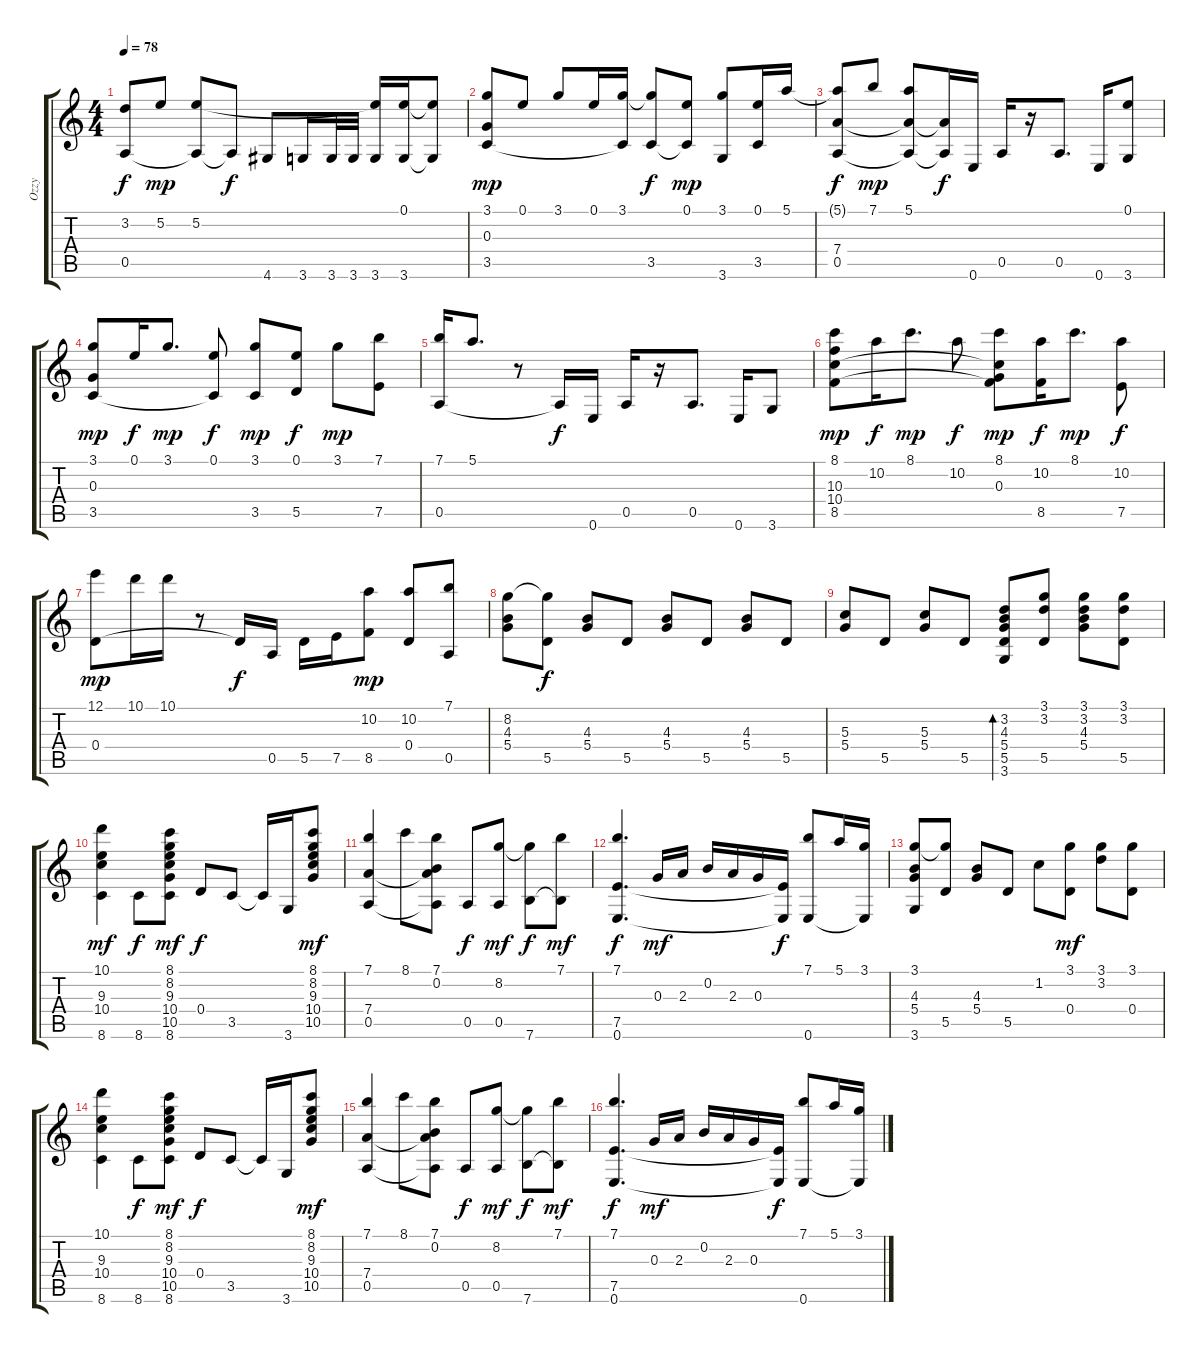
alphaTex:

\track ("Ozzy" "Ozzy") {instrument electricguitarjazz}
\staff {score tabs}
\tuning (E4 B3 G3 D3 A2 E2) {hide}
\ts (4 4)
\tempo 78
\clef g2
\ks c
(3.2 0.5).8{dy f} 5.2.8{dy mp} (5.2 0.5{t}).8 0.5{t}.8{dy f} 4.6.8 3.6.16 3.6.32 3.6.32 (5.2{t} 3.6).16 (0.1 3.6).16 (0.1{t} 3.6{t}).8 |
(3.1 0.3 3.5).8{dy mp} 0.1.8 3.1.8 0.1.16 (3.1 3.5{t}).16 (3.1{t} 3.5).8{dy f} (0.1 3.5{t}).8{dy mp} (3.1 3.6).8 (0.1 3.5).16 5.1.16 |
(5.1{t} 7.4 0.5).8{dy f} 7.1.8{dy mp} (5.1 7.4{t} 0.5{t}).8 (7.4{t} 0.5{t}).16{dy f} 0.6.16 0.5.16 r.16 0.5.8{d} 0.6.16 (0.1 3.6).8 |
(3.1 0.3 3.5).8{dy mp} 0.1.16{dy f} 3.1.8{d dy mp} (0.1 3.5{t}).8{dy f} (3.1 3.5).8{dy mp} (0.1 5.5).8{dy f} 3.1.8{dy mp} (7.1 7.5).8 |
(7.1 0.5).16 5.1.8{d} r.8 0.5{t}.16{dy f} 0.6.16 0.5.16 r.16 0.5.8{d} 0.6.16 3.6.8 |
(8.1 10.3 10.4 8.5).8{dy mp} 10.2.16{dy f} 8.1.8{d dy mp} 10.2.8{dy f} (8.1 0.3 10.4{t} 8.5{t}).8{dy mp} (10.2 8.5).16{dy f} 8.1.8{d dy mp} (10.2 7.5).8{dy f} |
(12.1 0.4).8{dy mp} 10.1.16 10.1.16 r.8 0.4{t}.16{dy f} 0.5.16 5.5.16 7.5.16 (10.2 8.5).8{dy mp} (10.2 0.4).8 (7.1 0.5).8 |
(8.2 4.3 5.4).8 (8.2{t} 5.5).8{dy f} (4.3 5.4).8 5.5.8 (4.3 5.4).8 5.5.8 (4.3 5.4).8 5.5.8 |
(5.3 5.4).8 5.5.8 (5.3 5.4).8 5.5.8 (3.2 4.3 5.4 5.5 3.6).8{bd 60} (3.1 3.2 5.5).8 (3.1 3.2 4.3 5.4).8 (3.1 3.2 5.5).8 |
(10.1 9.3 10.4 8.6).4{dy mf} 8.6.8{dy f} (8.1 8.2 9.3 10.4 10.5 8.6).8{dy mf} 0.4.8{dy f} 3.5.8 3.5{t}.16 3.6.16 (8.1 8.2 9.3 10.4 10.5).8{dy mf} |
(7.1 7.4 0.5).4 8.1.8 (7.1 0.2 7.4{t} 0.5{t}).8 0.5.8{dy f} (8.2 0.5).8{dy mf} (8.2{t} 7.6).8{dy f} (7.1 7.6{t}).8{dy mf} |
(7.1 7.5 0.6).4{d dy f} 0.3.16{dy mf} 2.3.16 0.2.16 2.3.16 0.3.16 (7.5{t} 0.6{t}).16{dy f} (7.1 0.6).8 5.1.16 (3.1 0.6{t}).16 |
(3.1 4.3 5.4 3.6).8 (3.1{t} 5.5).8 (4.3 5.4).8 5.5.8 1.2.8 (3.1 0.4).8{dy mf} (3.1 3.2).8 (3.1 0.4).8 |
(10.1 9.3 10.4 8.6).4 8.6.8{dy f} (8.1 8.2 9.3 10.4 10.5 8.6).8{dy mf} 0.4.8{dy f} 3.5.8 3.5{t}.16 3.6.16 (8.1 8.2 9.3 10.4 10.5).8{dy mf} |
(7.1 7.4 0.5).4 8.1.8 (7.1 0.2 7.4{t} 0.5{t}).8 0.5.8{dy f} (8.2 0.5).8{dy mf} (8.2{t} 7.6).8{dy f} (7.1 7.6{t}).8{dy mf} |
(7.1 7.5 0.6).4{d dy f} 0.3.16{dy mf} 2.3.16 0.2.16 2.3.16 0.3.16 (7.5{t} 0.6{t}).16{dy f} (7.1 0.6).8 5.1.16 (3.1 0.6{t}).16
